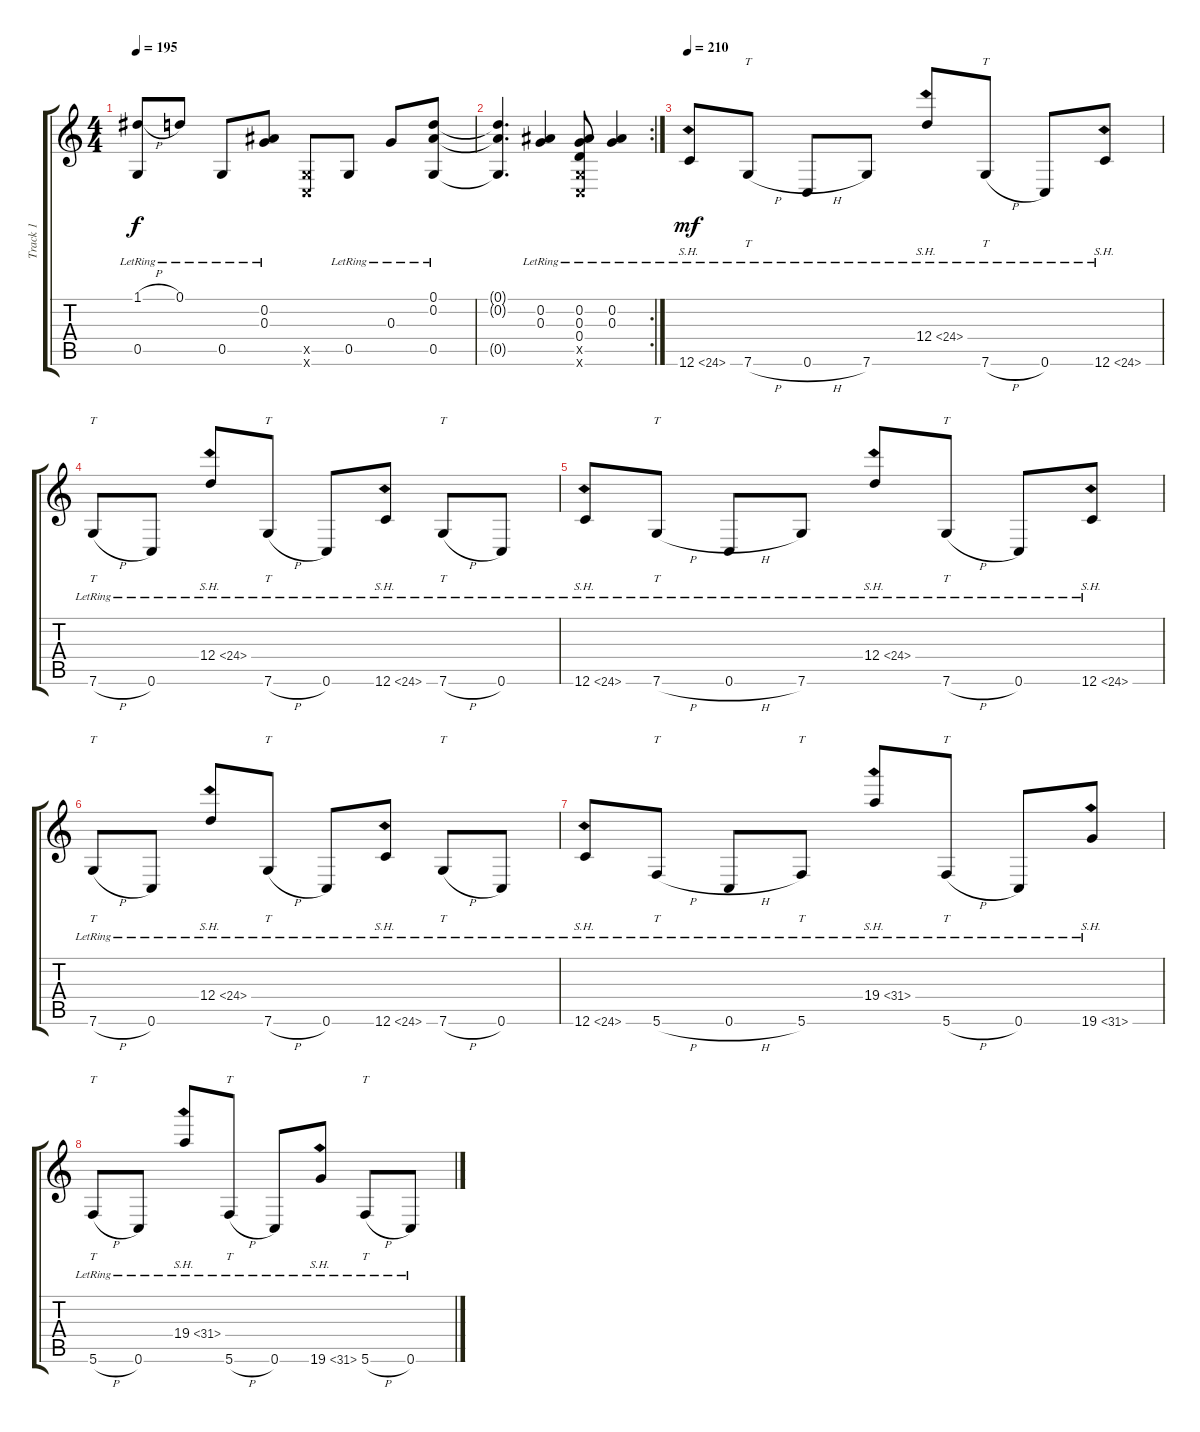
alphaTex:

\track ("Track 1" "Track 1") {instrument acousticguitarsteel}
\staff {score tabs}
\tuning (D4 Bb3 G3 D3 G2 C2) {hide}
\ts (4 4)
\tempo 195
\clef g2
\ks c
(1.1{h lr} 0.5{lr}).8{dy f} 0.1{lr}.8 0.5{lr}.8 (0.2{lr} 0.3{lr}).8 (0.5{x} 0.6{x}).8 0.5{lr}.8 0.3{lr}.8 (0.1{lr} 0.2{lr} 0.5{lr}).8 |
\rc 2
(0.1{t} 0.2{t} 0.5{t}).4{d} (0.2{lr} 0.3{lr}).4 (0.2{lr} 0.3{lr} 0.4{lr} 0.5{x} 0.6{x}).8 (0.2{lr} 0.3{lr}).4 |
\tempo 210
12.6{sh 12 lr}.8{dy mf} 7.6{h lr}.8{tt} 0.6{h lr}.8 7.6{lr}.8 12.4{sh 12 lr}.8 7.6{h lr}.8{tt} 0.6{lr}.8 12.6{sh 12 lr}.8 |
7.6{h lr}.8{tt} 0.6{lr}.8 12.4{sh 12 lr}.8 7.6{h lr}.8{tt} 0.6{lr}.8 12.6{sh 12 lr}.8 7.6{h lr}.8{tt} 0.6{lr}.8 |
12.6{sh 12 lr}.8 7.6{h lr}.8{tt} 0.6{h lr}.8 7.6{lr}.8 12.4{sh 12 lr}.8 7.6{h lr}.8{tt} 0.6{lr}.8 12.6{sh 12 lr}.8 |
7.6{h lr}.8{tt} 0.6{lr}.8 12.4{sh 12 lr}.8 7.6{h lr}.8{tt} 0.6{lr}.8 12.6{sh 12 lr}.8 7.6{h lr}.8{tt} 0.6{lr}.8 |
12.6{sh 12 lr}.8 5.6{h lr}.8{tt} 0.6{h lr}.8 5.6{lr}.8{tt} 19.4{sh 12 lr}.8 5.6{h lr}.8{tt} 0.6{lr}.8 19.6{sh 12 lr}.8 |
5.6{h lr}.8{tt} 0.6{lr}.8 19.4{sh 12 lr}.8 5.6{h lr}.8{tt} 0.6{lr}.8 19.6{sh 12 lr}.8 5.6{h lr}.8{tt} 0.6{lr}.8
